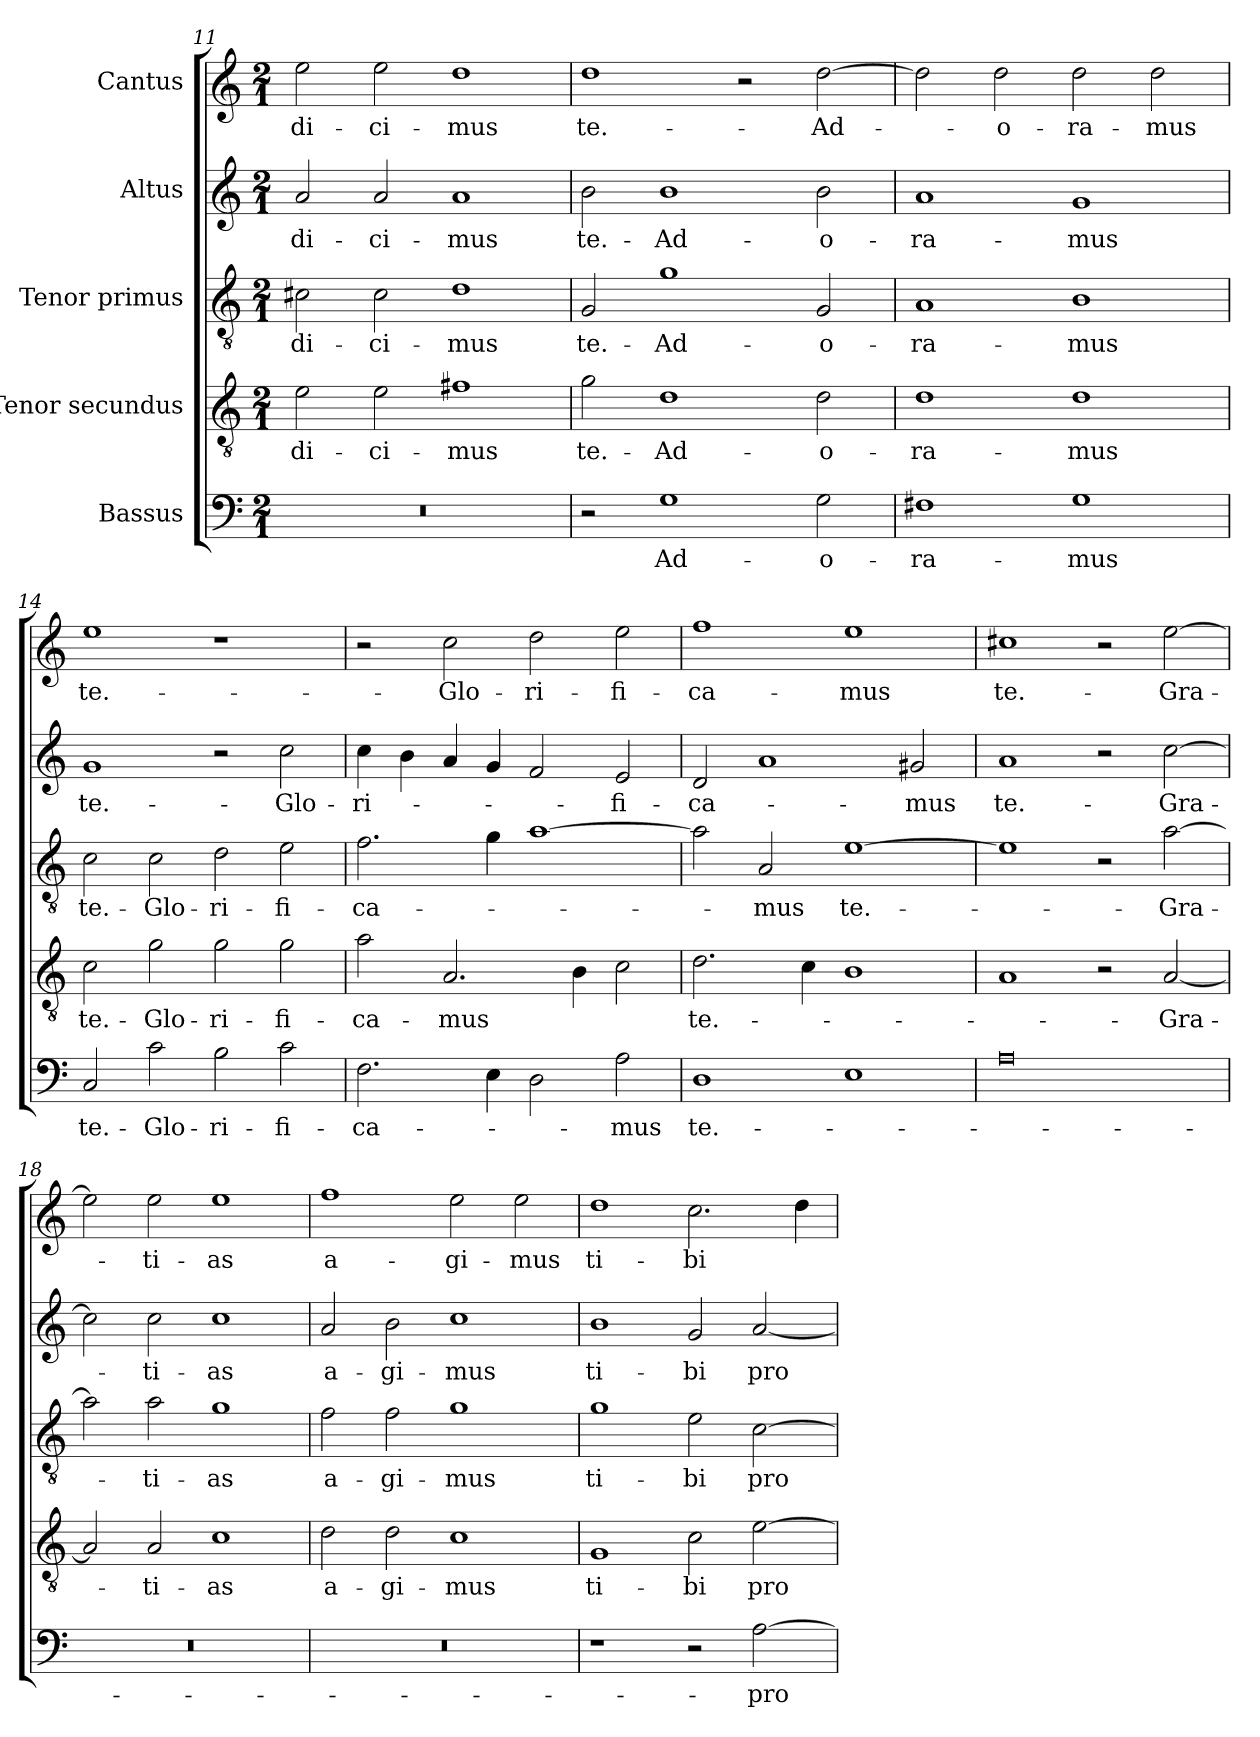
**kern	**text	**kern	**text	**kern	**text	**kern	**text	**kern	**text
*part5	*part5	*part4	*part4	*part3	*part3	*part2	*part2	*part1	*part1
*staff5	*staff5	*staff4	*staff4	*staff3	*staff3	*staff2	*staff2	*staff1	*staff1
*I"Bassus	*	*I"Tenor secundus	*	*I"Tenor primus	*	*I"Altus	*	*I"Cantus	*
*clefF4	*	*clefGv2	*	*clefGv2	*	*clefG2	*	*clefG2	*
*k[]	*	*k[]	*	*k[]	*	*k[]	*	*k[]	*
*M2/1	*	*M2/1	*	*M2/1	*	*M2/1	*	*M2/1	*
=11	=11	=11	=11	=11	=11	=11	=11	=11	=11
0r	.	2e\	-di-	2c#X\	-di-	2a/	-di-	2ee\	-di-
.	.	2e\	-ci-	2c#\	-ci-	2a/	-ci-	2ee\	-ci-
.	.	1f#X\	-mus	1d\	-mus	1a/	-mus	1dd\	-mus
=12	=12	=12	=12	=12	=12	=12	=12	=12	=12
2r	.	2g\	te.-	2G/	te.-	2b\	te.-	1dd\	te.-
1G\	Ad-	1d\	Ad-	1g\	Ad-	1b\	Ad-	.	.
.	.	.	.	.	.	.	.	2r	.
2G\	-o-	2d\	-o-	2G/	-o-	2b\	-o-	[2dd\	Ad-
=13	=13	=13	=13	=13	=13	=13	=13	=13	=13
1F#X\	-ra-	1d\	-ra-	1A/	-ra-	1a/	-ra-	2dd\]	.
.	.	.	.	.	.	.	.	2dd\	-o-
1G\	-mus	1d\	-mus	1B\	-mus	1g/	-mus	2dd\	-ra-
.	.	.	.	.	.	.	.	2dd\	-mus
=14	=14	=14	=14	=14	=14	=14	=14	=14	=14
2C/	te.-	2c\	te.-	2c\	te.-	1g/	te.-	1ee\	te.-
2c\	Glo-	2g\	Glo-	2c\	Glo-	.	.	.	.
2B\	-ri-	2g\	-ri-	2d\	-ri-	2r	.	1r	.
2c\	-fi-	2g\	-fi-	2e\	-fi-	2cc\	Glo-	.	.
=15	=15	=15	=15	=15	=15	=15	=15	=15	=15
2.F\	-ca-	2a\	-ca-	2.f\	-ca-	4cc\	-ri-	2r	.
.	.	.	.	.	.	4b\	.	.	.
.	.	2.A/	-mus	.	.	4a/	.	2cc\	Glo-
4E\	.	.	.	4g\	.	4g/	.	.	.
2D\	.	.	.	[1a\	.	2f/	.	2dd\	-ri-
.	.	4B\	.	.	.	.	.	.	.
2A\	-mus	2c\	.	.	.	2e/	-fi-	2ee\	-fi-
=16	=16	=16	=16	=16	=16	=16	=16	=16	=16
1D\	te.-	2.d\	te.-	2a\]	.	2d/	-ca-	1ff\	-ca-
.	.	.	.	2A/	-mus	1a/	.	.	.
.	.	4c\	.	.	.	.	.	.	.
1E\	.	1B\	.	[1e\	te.-	.	.	1ee\	-mus
.	.	.	.	.	.	2g#X/	-mus	.	.
=17	=17	=17	=17	=17	=17	=17	=17	=17	=17
0A\	.	1A/	.	1e\]	.	1a/	te.-	1cc#X\	te.-
.	.	2r	.	2r	.	2r	.	2r	.
.	.	[2A/	Gra-	[2a\	Gra-	[2cc\	Gra-	[2ee\	Gra-
=18	=18	=18	=18	=18	=18	=18	=18	=18	=18
0r	.	2A/]	.	2a\]	.	2cc\]	.	2ee\]	.
.	.	2A/	-ti-	2a\	-ti-	2cc\	-ti-	2ee\	-ti-
.	.	1c\	-as	1g\	-as	1cc\	-as	1ee\	-as
=19	=19	=19	=19	=19	=19	=19	=19	=19	=19
0r	.	2d\	a-	2f\	a-	2a/	a-	1ff\	a-
.	.	2d\	-gi-	2f\	-gi-	2b\	-gi-	.	.
.	.	1c\	-mus	1g\	-mus	1cc\	-mus	2ee\	-gi-
.	.	.	.	.	.	.	.	2ee\	-mus
=20	=20	=20	=20	=20	=20	=20	=20	=20	=20
1r	.	1G/	ti-	1g\	ti-	1b\	ti-	1dd\	ti-
2r	.	2c\	-bi	2e\	-bi	2g/	-bi	2.cc\	-bi
[2A\	pro-	[2e\	pro-	[2c\	pro-	[2a/	pro-	.	.
.	.	.	.	.	.	.	.	4dd\	.
=	=	=	=	=	=	=	=	=	=
*-	*-	*-	*-	*-	*-	*-	*-	*-	*-
